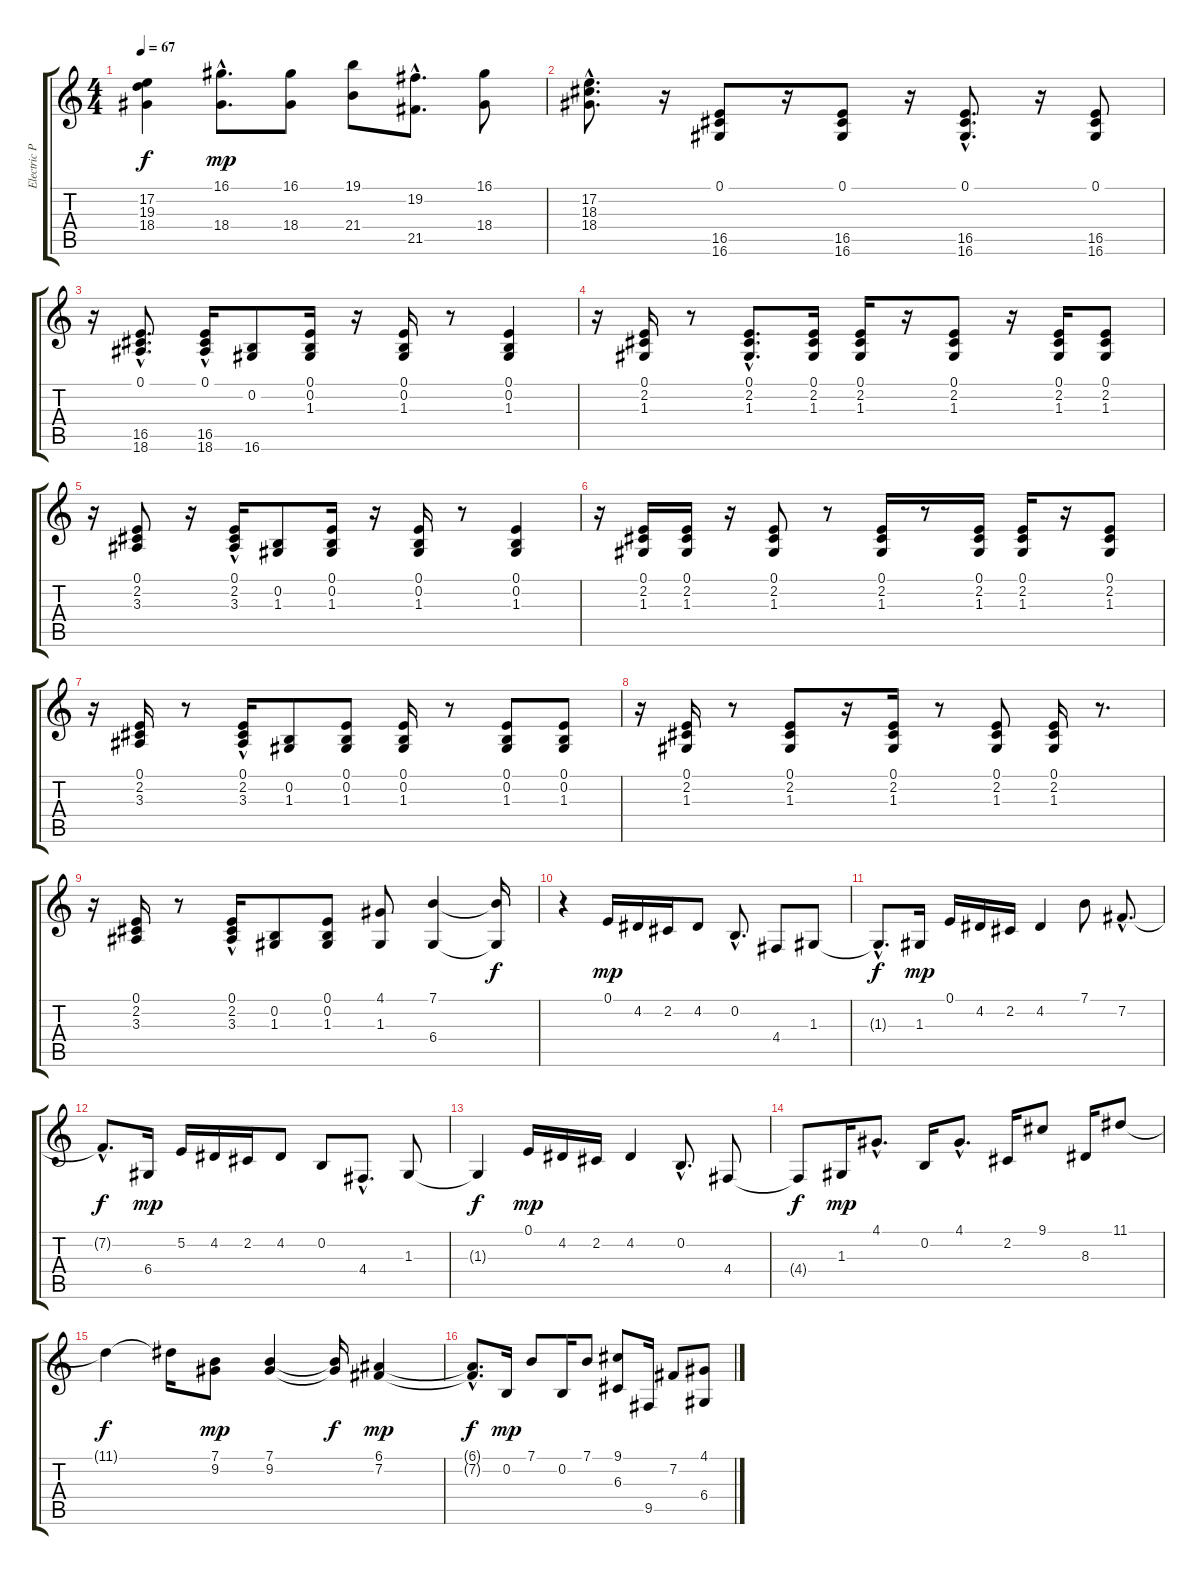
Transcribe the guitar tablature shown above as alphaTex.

\track ("Electric Piano Upper" "Electric P") {instrument ocarina}
\staff {score tabs}
\tuning (E4 B3 G3 D3 A2 E2) {hide}
\ts (4 4)
\tempo 67
\clef g2
\ks c
(17.2{t} 19.3{t} 18.4{t}).4{dy f} (16.1{hac} 18.4{hac}).8{d dy mp} (16.1 18.4).8 (19.1 21.4).8 (19.2{hac} 21.5{hac}).8{d} (16.1 18.4).8 |
(17.2{hac} 18.3{hac} 18.4{hac}).8{d} r.16 (0.1 16.5 16.6).8 r.16 (0.1 16.5 16.6).8 r.16 (0.1{hac} 16.5{hac} 16.6{hac}).8{d} r.16 (0.1 16.5 16.6).8 |
r.16 (0.1{hac} 16.5{hac} 18.6{hac}).8{d} (0.1{hac} 16.5 18.6).16 (0.2 16.6).8 (0.1 0.2 1.3).16 r.16 (0.1 0.2 1.3).16 r.8 (0.1 0.2 1.3).4 |
r.16 (0.1 2.2 1.3).16 r.8 (0.1{hac} 2.2{hac} 1.3{hac}).8{d} (0.1 2.2 1.3).16 (0.1 2.2 1.3).16 r.16 (0.1 2.2 1.3).8 r.16 (0.1 2.2 1.3).16 (0.1 2.2 1.3).8 |
r.16 (0.1 2.2 3.3).8 r.16 (0.1{hac} 2.2 3.3).16 (0.2 1.3).8 (0.1 0.2 1.3).16 r.16 (0.1 0.2 1.3).16 r.8 (0.1 0.2 1.3).4 |
r.16 (0.1 2.2 1.3).16 (0.1 2.2 1.3).16 r.16 (0.1 2.2 1.3).8 r.8 (0.1 2.2 1.3).16 r.8 (0.1 2.2 1.3).16 (0.1 2.2 1.3).16 r.16 (0.1 2.2 1.3).8 |
r.16 (0.1 2.2 3.3).16 r.8 (0.1{hac} 2.2 3.3).16 (0.2 1.3).8 (0.1 0.2 1.3).8 (0.1 0.2 1.3).16 r.8 (0.1 0.2 1.3).8 (0.1 0.2 1.3).8 |
r.16 (0.1 2.2 1.3).16 r.8 (0.1 2.2 1.3).8 r.16 (0.1 2.2 1.3).16 r.8 (0.1 2.2 1.3).8 (0.1 2.2 1.3).16 r.8{d} |
r.16 (0.1 2.2 3.3).16 r.8 (0.1{hac} 2.2 3.3).16 (0.2 1.3).8 (0.1 0.2 1.3).8 (4.1 1.3).8 (7.1 6.4).4 (7.1{t} 6.4{t}).16{dy f} |
r.4 0.1.16{dy mp} 4.2.16 2.2.16 4.2.8 0.2{hac}.8{d} 4.4.8 1.3.8 |
1.3{hac t}.8{d dy f} 1.3.16{dy mp} 0.1.16 4.2.16 2.2.16 4.2.4 7.1.8 7.2{hac}.8{d} |
7.2{hac t}.8{d dy f} 6.4.16{dy mp} 5.2.16 4.2.16 2.2.16 4.2.8 0.2.8 4.4{hac}.8{d} 1.3.8 |
1.3{t}.4{dy f} 0.1.16{dy mp} 4.2.16 2.2.16 4.2.4 0.2{hac}.8{d} 4.4.8 |
4.4{t}.8{dy f} 1.3.16{dy mp} 4.1{hac}.8{d} 0.2.16 4.1{hac}.8{d} 2.2.16 9.1.8 8.3.16 11.1.8 |
11.1{t}.4{dy f} 11.1{t}.16 (7.1 9.2).8{dy mp} (7.1 9.2).4 (7.1{t} 9.2{t}).16{dy f} (6.1 7.2).4{dy mp} |
(6.1{hac t} 7.2{hac t}).8{d dy f} 0.2.16{dy mp} 7.1.8 0.2.16 7.1.8 (9.1 6.3).8 9.5.16 7.2.8 (4.1 6.4).8
